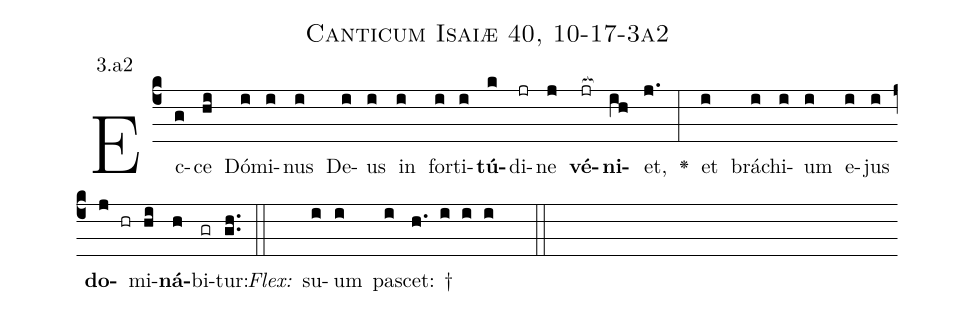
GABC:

name: Canticum Isaiæ 40, 10-17-3a2;
annotation: 3.a2;
%%
(c4)Ec(g)ce(hi) Dó(i)mi(i)nus(i) De(i)us(i) in(i) for(i)ti(i)<b>tú</b>(k)di(jr)ne(j) <b>vé</b>(jr[ocb:1{])<b>ni</b>(ih[ocb:0}])et,(j.) <v>\greheightstar</v>(:) et(i) brá(i)chi(i)um(i) e(i)jus(i) <b>do</b>(j hr)mi(hi)<b>ná</b>(h)bi(gr)tur:(gh..) (::)
<i>Flex:</i>()  su(i)um(i) pa(i)scet: †(h. i i i  ::)

%E(i) u(i) o(j) u(hi) a(h) e.(gh..) (::)
